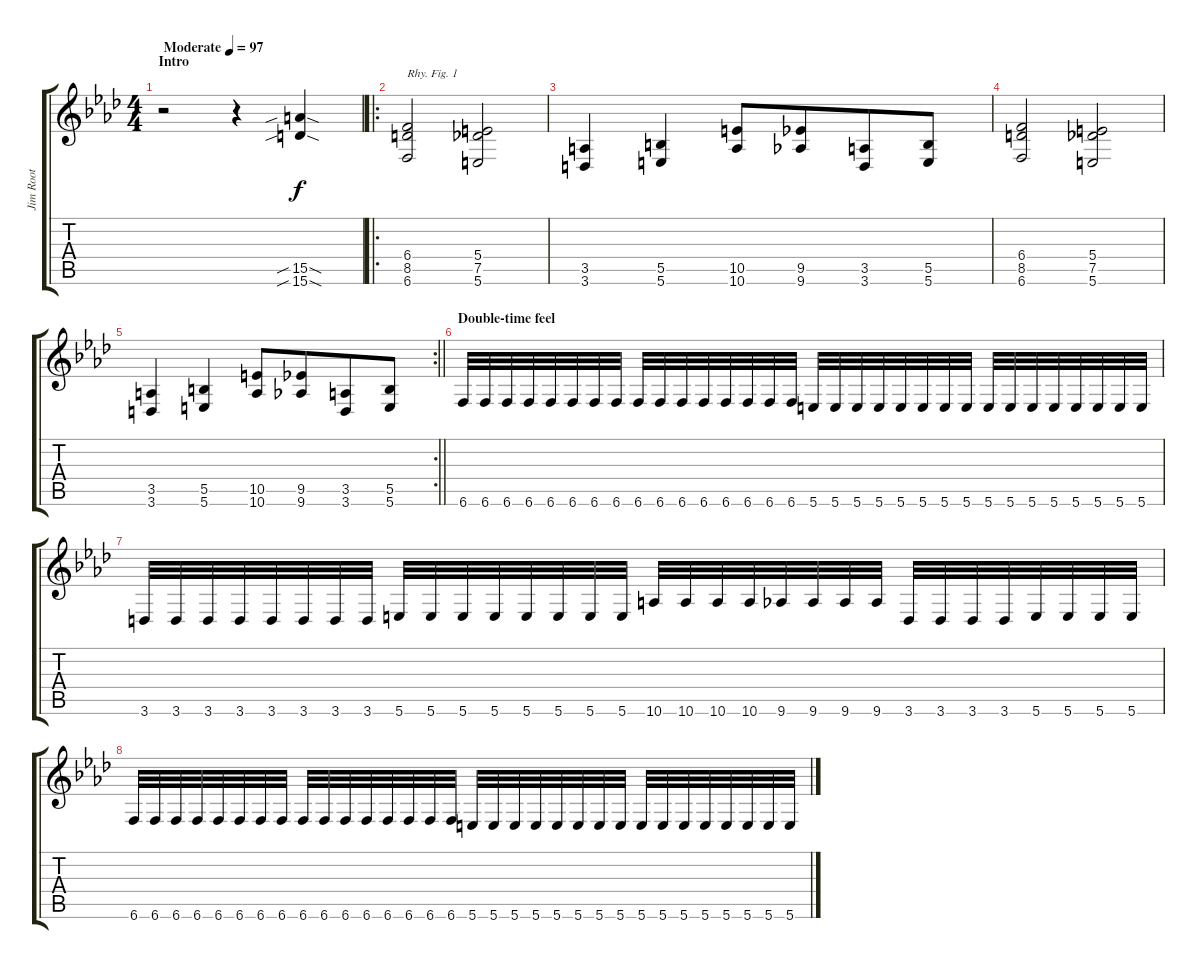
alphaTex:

\track ("Jim Root" "Jim Root") {instrument overdrivenguitar}
\staff {score tabs}
\tuning (Db4 Ab3 E3 B2 Gb2 B1) {hide}
\ts (4 4)
\section ("" "Intro")
\tempo (97 "Moderate")
\clef g2
\ks fminor
r.2{dy f instrument overdrivenguitar} r.4 (15.5{sib sod} 15.6{sib sod}).4 |
\ro
(6.4 8.5 6.6).2{txt "Rhy. Fig. 1"} (5.4 7.5 5.6).2 |
(3.5 3.6).4 (5.5 5.6).4 (10.5 10.6).8 (9.5 9.6).8{beam merge} (3.5 3.6).8 (5.5 5.6).8 |
(6.4 8.5 6.6).2 (5.4 7.5 5.6).2 |
\rc 2
\barLineRight lightlight
(3.5 3.6).4 (5.5 5.6).4 (10.5 10.6).8 (9.5 9.6).8{beam merge} (3.5 3.6).8 (5.5 5.6).8 |
\section ("" "Double-time feel")
6.6.32 6.6.32 6.6.32 6.6.32 6.6.32 6.6.32 6.6.32 6.6.32 6.6.32 6.6.32 6.6.32 6.6.32 6.6.32 6.6.32 6.6.32 6.6.32 5.6.32 5.6.32 5.6.32 5.6.32 5.6.32 5.6.32 5.6.32 5.6.32 5.6.32 5.6.32 5.6.32 5.6.32 5.6.32 5.6.32 5.6.32 5.6.32 |
3.6.32 3.6.32 3.6.32 3.6.32 3.6.32 3.6.32 3.6.32 3.6.32 5.6.32 5.6.32 5.6.32 5.6.32 5.6.32 5.6.32 5.6.32 5.6.32 10.6.32 10.6.32 10.6.32 10.6.32 9.6.32 9.6.32 9.6.32 9.6.32 3.6.32 3.6.32 3.6.32 3.6.32 5.6.32 5.6.32 5.6.32 5.6.32 |
6.6.32 6.6.32 6.6.32 6.6.32 6.6.32 6.6.32 6.6.32 6.6.32 6.6.32 6.6.32 6.6.32 6.6.32 6.6.32 6.6.32 6.6.32 6.6.32 5.6.32 5.6.32 5.6.32 5.6.32 5.6.32 5.6.32 5.6.32 5.6.32 5.6.32 5.6.32 5.6.32 5.6.32 5.6.32 5.6.32 5.6.32 5.6.32
